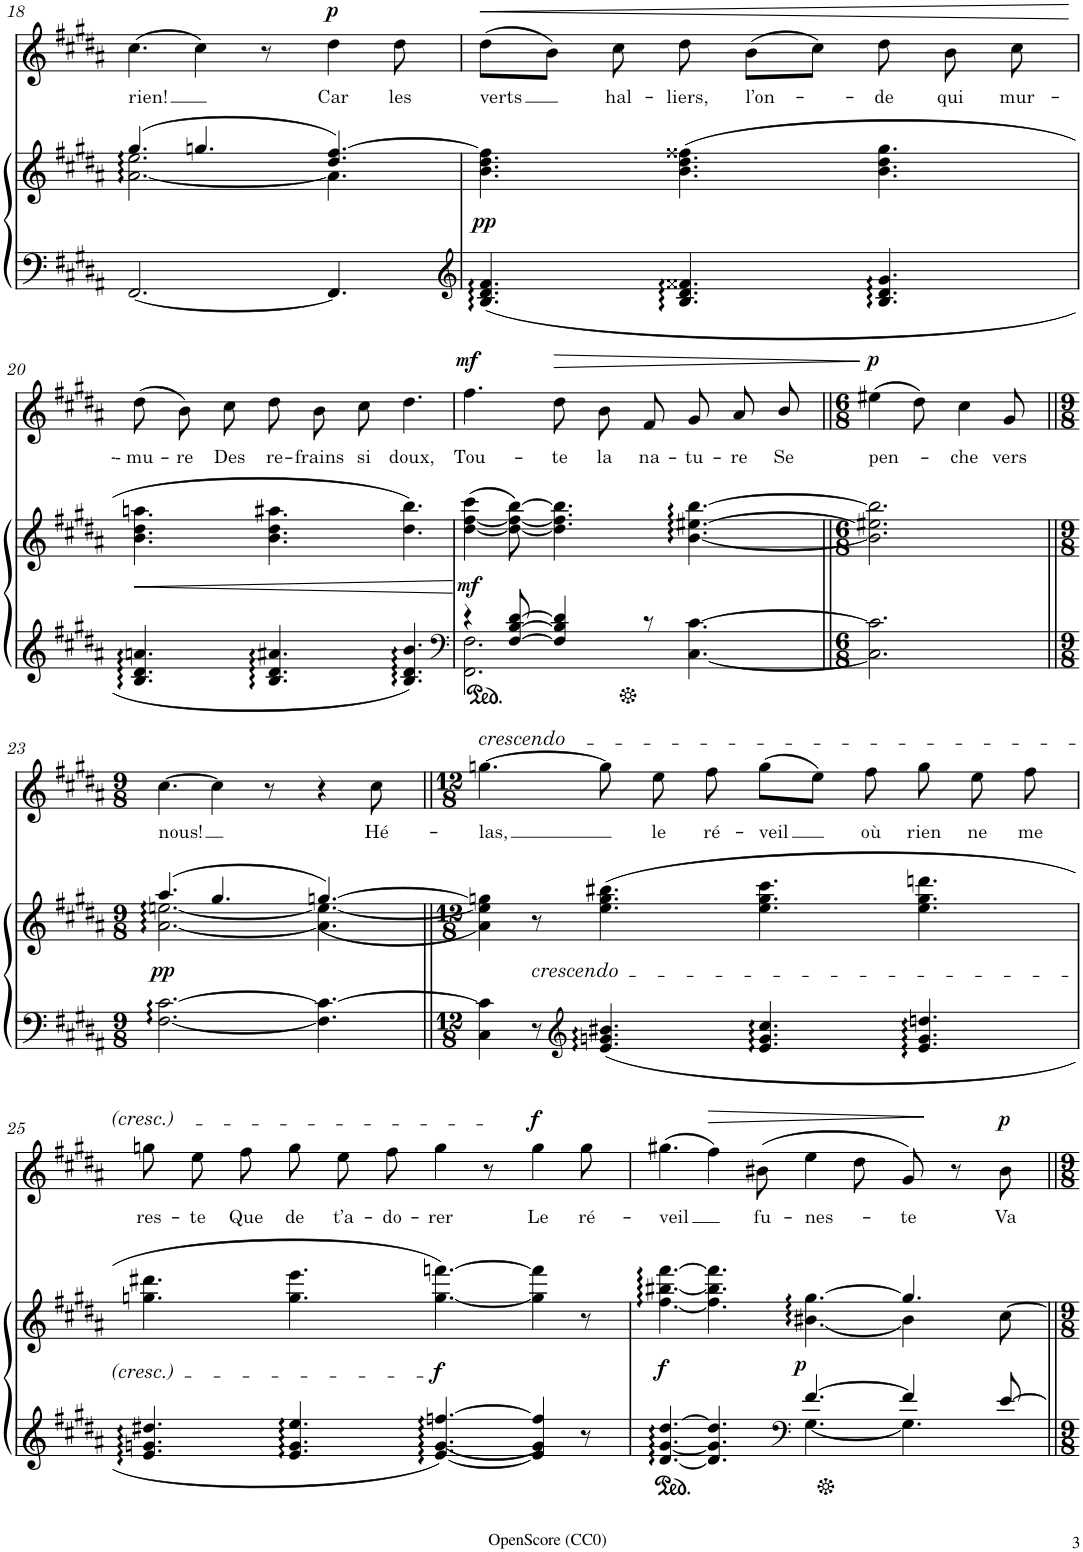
**kern	**kern	**dynam	**kern	**text	**dynam
*part2	*part2	*part2	*part1	*part1	*part1
*staff3	*staff2	*staff2/3	*staff1	*staff1	*staff1
*I"Piano	*	*	*I"Chant Voice	*	*
*I'Pno	*	*	*	*	*
!!LO:PB:g=z
*clefF4	*clefG2	*	*clefG2	*	*
*k[f#c#g#d#a#]	*k[f#c#g#d#a#]	*	*k[f#c#g#d#a#]	*	*
*M9/8	*M9/8	*	*M9/8	*	*
=18	=18	=18	=18	=18	=18
*	*^	*	*	*	*
!	!	!	!	!	!LO:LY:b	!
[2.FF#/	(4.gg#/	[2.a#\ 2.ee\	.	[4.cc#\	rien!	.
.	4.ggn/	.	.	4cc#\]	.	.
.	.	.	.	8r	.	.
!	!	!	!	!	!LO:LY:b	!LO:DY:a
4.FF#/]	4.dd#/ [4.ff#/)	4.a#\]	.	4dd#\	Car	p
!	!	!	!	!	!LO:LY:b	!
.	.	.	.	8dd#\	les	.
*	*v	*v	*	*	*	*
=19	=19	=19	=19	=19	=19
*clefG2	*	*	*	*	*
!	!	!LO:DY:b	!	!LO:LY:b	!LO:HP:b
4.B/ 4.d#/ 4.f#/	4.b\ 4.dd#\ 4.ff#\]	pp	(8dd#\L	verts	<
.	.	.	8b\J)	.	.
!	!	!	!	!LO:LY:b	!
.	.	.	8cc#\	hal-	.
!	!	!	!	!LO:LY:b	!
4.B/ 4.d#/ 4.f##X/	(>4.b\ 4.dd#\ 4.ff##X\	.	8dd#\	-liers,	.
!	!	!	!	!LO:LY:b	!
.	.	.	(8b\L	l’on-	.
.	.	.	8cc#\J)	.	.
!	!	!	!	!LO:LY:b	!
4.B/ 4.d#/ 4.g#/	4.b\ 4.dd#\ 4.gg#\	.	8dd#\	-de	.
!	!	!	!	!LO:LY:b	!
.	.	.	8b\	qui	.
!	!	!	!	!LO:LY:b	!
.	.	.	8cc#\	mur-	.
.	.	.	.	.	[
!!LO:LB:g=z
=20	=20	=20	=20	=20	=20
!	!	!LO:HP:b	!	!LO:LY:b	!
4.B/ 4.d#/ 4.an/	4.b\ 4.dd#\ 4.aan\	<	(8dd#\	-- mu-	.
!	!	!	!	!LO:LY:b	!
.	.	.	8b\)	-re	.
!	!	!	!	!LO:LY:b	!
.	.	.	8cc#\	Des	.
!	!	!	!	!LO:LY:b	!
4.B/ 4.d#/ 4.a#X/	4.b\ 4.dd#\ 4.aa#X\	.	8dd#\	re-	.
!	!	!	!	!LO:LY:b	!
.	.	.	8b\	-frains	.
!	!	!	!	!LO:LY:b	!
.	.	.	8cc#\	si	.
!	!	!	!	!LO:LY:b	!
4.B/ 4.d#/ 4.b/	4.dd#\ 4.bb\)	.	4.dd#\	doux,	.
.	.	[	.	.	.
=21	=21	=21	=21	=21	=21
*clefF4	*	*	*	*	*
*^	*	*	*	*	*
!	!	!	!LO:DY:b	!	!LO:LY:b	!LO:DY:a
4r	2.FF#\ 2.F#\	(>[4dd#\ [<4ff#\ 4ccc#\	mf	4.ff#\	Tou-	mf
[8F#/ [8B/ [8d#/	.	8dd#\_ 8ff#\_ [8bb\)	.	.	.	.
!	!	!	!	!	!LO:LY:b	!LO:HP:b
4F#/] 4B/] 4d#/]	.	4.dd#\] 4.ff#\] 4.bb\]	.	8dd#\	-te	>
!	!	!	!	!	!LO:LY:b	!
.	.	.	.	8b\	la	.
!	!	!	!	!	!LO:LY:b	!
8r	.	.	.	8f#/	na-	.
!	!	!	!	!	!LO:LY:b	!
4.ryy	[4.C#\ [>4.c#\	[4.b\ [4.ee#X\ [4.bb\	.	8g#/	-tu-	.
!	!	!	!	!	!LO:LY:b	!
.	.	.	.	8a#/	-re	.
!	!	!	!	!	!LO:LY:b	!
.	.	.	.	8b/	Se	.
*v	*v	*	*	*	*	*
.	.	.	.	.	]
=22||	=22||	=22||	=22||	=22||	=22||
*M6/8	*M6/8	*	*M6/8	*	*
!	!	!	!	!LO:LY:b	!LO:DY:a
2.C#\] 2.c#\]	2.b\] 2.ee#X\] 2.bb\]	.	(4ee#X\	pen-	p
.	.	.	8dd#\)	.	.
!	!	!	!	!LO:LY:b	!
.	.	.	4cc#\	-che	.
!	!	!	!	!LO:LY:b	!
.	.	.	8g#/	vers	.
!!LO:LB:g=z
=23||	=23||	=23||	=23||	=23||	=23||
*M9/8	*M9/8	*	*M9/8	*	*
*	*^	*	*	*	*
!	!	!	!LO:DY:b	!	!LO:LY:b	!
[2.F#\ [2.c#\	(4.aa#/	[2.a#\ [2.een\	pp	[4.cc#\	nous!	.
.	4.gg#/	.	.	4cc#\]	.	.
.	.	.	.	8r	.	.
4.F#\] 4.c#\_	[4.ggn/)	(<4.a#\] 4.ee\_	.	4r	.	.
!	!	!	!	!	!LO:LY:b	!
.	.	.	.	8cc#\	Hé-	.
*	*v	*v	*	*	*	*
=24||	=24||	=24||	=24||	=24||	=24||
*M12/8	*M12/8	*	*M12/8	*	*
!	!	!	!LO:TX:a:i:t=crescendo	!	!
!	!	!	!	!LO:LY:b	!
4C#\ 4c#\]	4a#\ 4ee\] 4ggn\])	.	[4.ggn\	-las,	.
!	!LO:TX:b:i:t=crescendo	!	!	!	!
8r	8r	.	.	.	.
*clefG2	*	*	*	*	*
4.e/ 4.gn/ 4.b#X/	(4.ee\ 4.ggn\ 4.bb#X\	.	8gg\]	.	.
!	!	!	!	!LO:LY:b	!
.	.	.	8ee\	le	.
!	!	!	!	!LO:LY:b	!
.	.	.	8ff#\	ré-	.
!	!	!	!	!LO:LY:b	!
4.e/ 4.g/ 4.cc#/	4.ee\ 4.gg\ 4.ccc#\	.	(8gg\L	-veil	.
.	.	.	8ee\J)	.	.
!	!	!	!	!LO:LY:b	!
.	.	.	8ff#\	où	.
!	!	!	!	!LO:LY:b	!
4.e/ 4.g/ 4.ddn/	4.ee\ 4.gg\ 4.dddn\	.	8gg\	rien	.
!	!	!	!	!LO:LY:b	!
.	.	.	8ee\	ne	.
!	!	!	!	!LO:LY:b	!
.	.	.	8ff#\	me	.
!!LO:LB:g=z
=25	=25	=25	=25	=25	=25
!	!	!	!	!LO:LY:b	!
4.e/ 4.gn/ 4.dd#X/	4.ggn\ 4.ddd#X\	.	8ggn\	res-	.
!	!	!	!	!LO:LY:b	!
.	.	.	8ee\	-te	.
!	!	!	!	!LO:LY:b	!
.	.	.	8ff#\	Que	.
!	!	!	!	!LO:LY:b	!
4.e/ 4.g/ 4.ee/	4.gg\ 4.eee\	.	8gg\	de	.
!	!	!	!	!LO:LY:b	!
.	.	.	8ee\	t’a-	.
!	!	!	!	!LO:LY:b	!
.	.	.	8ff#\	-do-	.
!	!	!LO:DY:b	!	!LO:LY:b	!
[4.e/ 4.g/ [4.ffn/	[4.gg\ [4.fffn\)	f	4gg\	-rer	.
.	.	.	8r	.	.
!	!	!	!	!LO:LY:b	!LO:DY:a
4e/] 4g/ 4ff/]	4gg\] 4fff\]	.	4gg\	Le	f
!	!	!	!	!LO:LY:b	!
8r	8r	.	8gg\	ré-	.
=26	=26	=26	=26	=26	=26
*^	*^	*	*	*	*
!	!	!	!	!LO:DY:b	!	!LO:LY:b	!
[<4.d#/ [<4.g#/ [4.dd#/	4.ryy	4.ryy	[4.ff#\ [4.bb#X\ [>4.fff#\	f	(4.gg#X\	-veil	.
!	!	!	!	!	!	!	!LO:HP:b
4.d#/] 4.g#/] 4.dd#/]	4.ryy	4.ryy	4.ff#\] 4.bb#\] 4.fff#\]	.	4ff#\)	.	>
!	!	!	!	!	!	!LO:LY:b	!
.	.	.	.	.	(8b#X\	fu-	.
*clefF4	*	*	*	*	*	*	*
!	!	!	!	!LO:DY:b	!	!LO:LY:b	!
[4.f#/	[4.G#\	4.ryy	[4.b#X\ [>4.gg#\	p	4ee\	-nes-	.
.	.	.	.	.	8dd#\	.	.
!	!	!	!	!	!	!LO:LY:b	!
4f#/]	4.G#\]	4.gg#/]	4b#\]	.	8g#/)	-te	.
.	.	.	.	.	8r	.	]
!	!	!	!	!	!	!LO:LY:b	!LO:DY:a
[8e/	.	.	[>8cc#\	.	8b#\	Va	p
*v	*v	*	*	*	*	*	*
*	*v	*v	*	*	*	*
=||	=||	=||	=||	=||	=||
*-	*-	*-	*-	*-	*-
